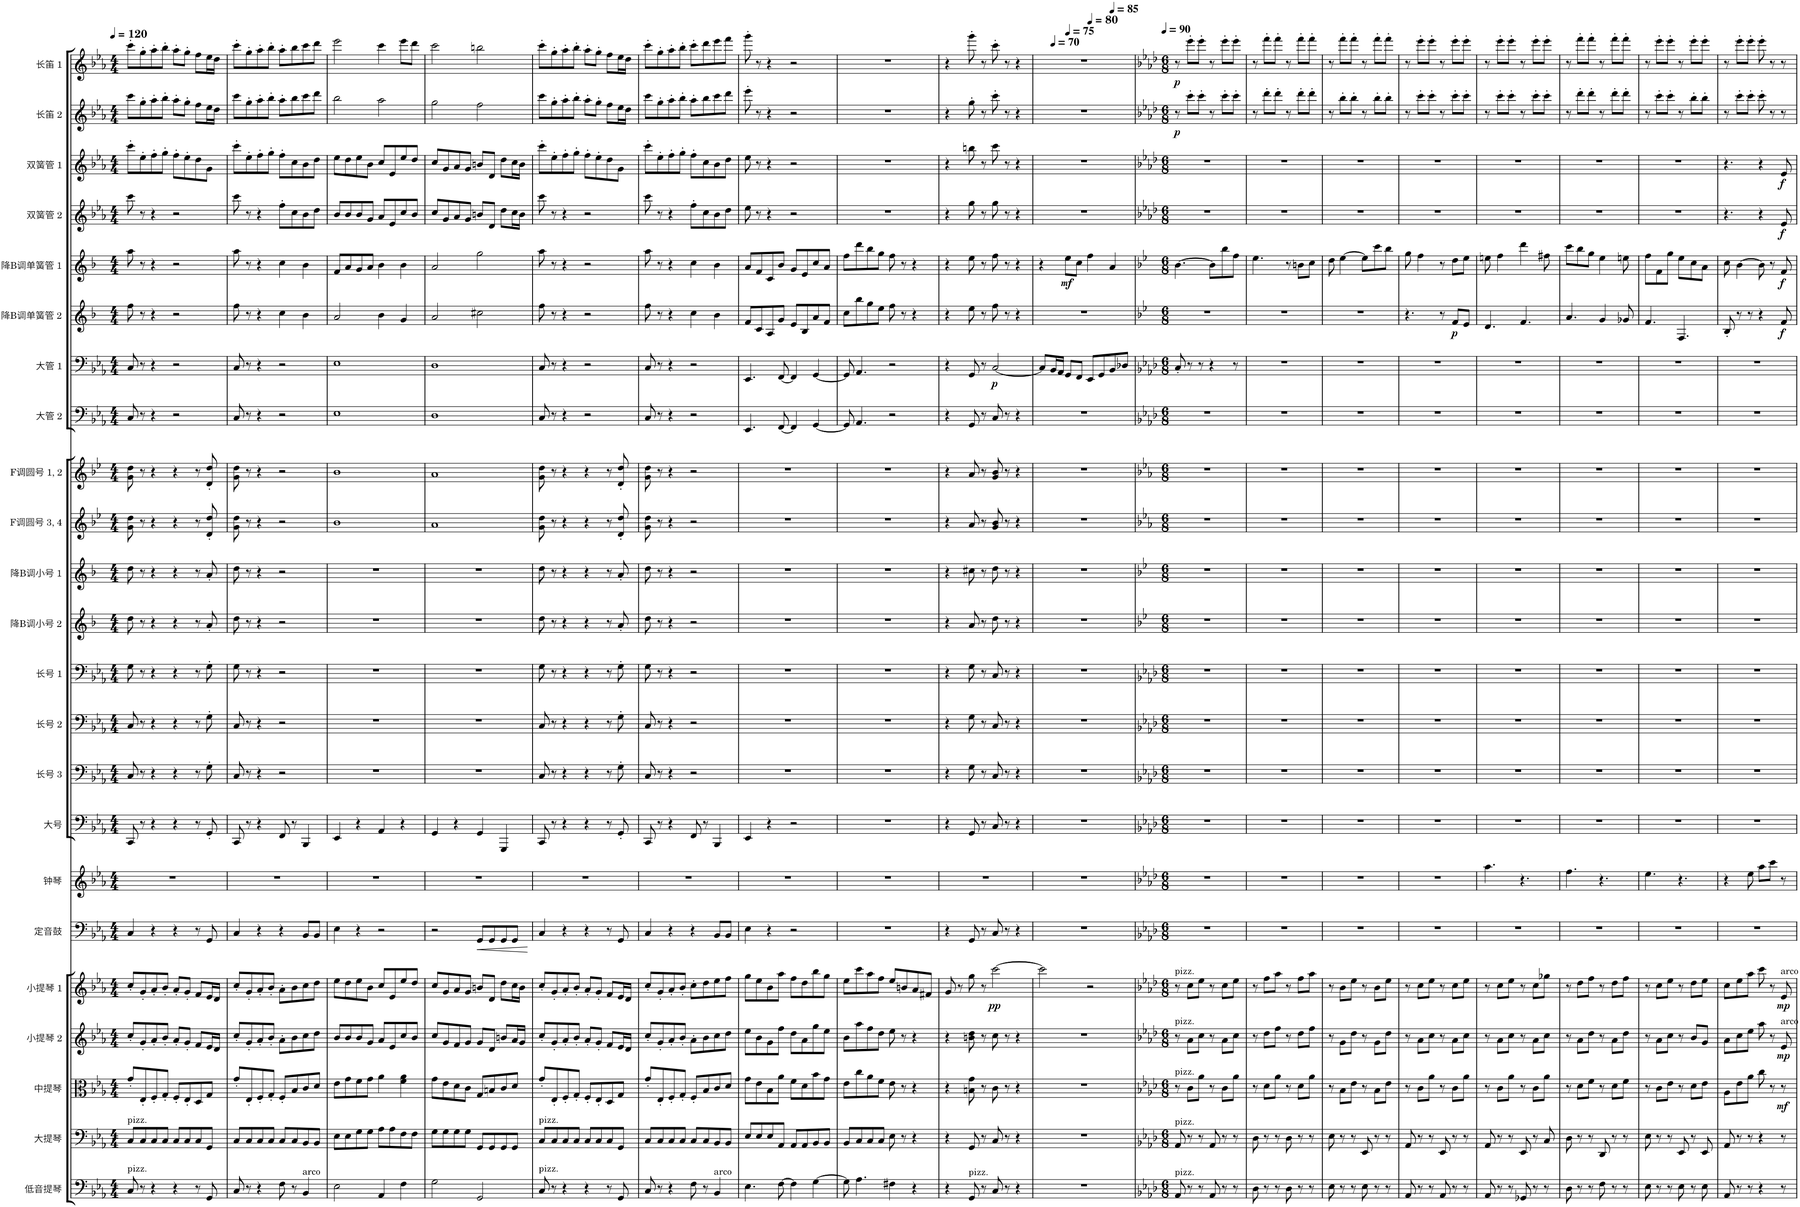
**kern	**kern	**kern	**dynam	**kern	**dynam	**kern	**dynam	**kern	**dynam	**kern	**kern	**kern	**kern	**kern	**kern	**kern	**kern	**kern	**kern	**kern	**dynam	**kern	**dynam	**kern	**dynam	**kern	**dynam	**kern	**dynam	**kern	**dynam	**kern	**dynam
*part23	*part22	*part21	*part21	*part20	*part20	*part19	*part19	*part18	*part18	*part17	*part16	*part15	*part14	*part13	*part12	*part11	*part10	*part9	*part8	*part7	*part7	*part6	*part6	*part5	*part5	*part4	*part4	*part3	*part3	*part2	*part2	*part1	*part1
*staff23	*staff22	*staff21	*staff21	*staff20	*staff20	*staff19	*staff19	*staff18	*staff18	*staff17	*staff16	*staff15	*staff14	*staff13	*staff12	*staff11	*staff10	*staff9	*staff8	*staff7	*staff7	*staff6	*staff6	*staff5	*staff5	*staff4	*staff4	*staff3	*staff3	*staff2	*staff2	*staff1	*staff1
*I"低音提琴	*I"大提琴	*I"中提琴	*	*I"小提琴 2	*	*I"小提琴 1	*	*I"定音鼓	*	*I"钟琴	*I"大号	*I"长号 3	*I"长号 2	*I"长号 1	*I"降B调小号 2	*I"降B调小号 1	*I"F调圆号 3, 4	*I"F调圆号 1, 2	*I"大管 2	*I"大管 1	*	*I"降B调单簧管 2	*	*I"降B调单簧管 1	*	*I"双簧管 2	*	*I"双簧管 1	*	*I"长笛 2	*	*I"长笛 1	*
*clefF4	*clefF4	*clefC3	*	*clefG2	*	*clefG2	*	*clefF4	*	*clefG2	*clefF4	*clefF4	*clefF4	*clefF4	*clefG2	*clefG2	*clefG2	*clefG2	*clefF4	*clefF4	*	*clefG2	*	*clefG2	*	*clefG2	*	*clefG2	*	*clefG2	*	*clefG2	*
*Trd7c12	*	*	*	*	*	*	*	*	*	*Trd-14c-24	*	*	*	*	*Trd1c2	*Trd1c2	*Trd4c7	*Trd4c7	*	*	*	*Trd1c2	*	*Trd1c2	*	*	*	*	*	*	*	*	*
*k[b-e-a-]	*k[b-e-a-]	*k[b-e-a-]	*	*k[b-e-a-]	*	*k[b-e-a-]	*	*k[b-e-a-]	*	*k[b-e-a-]	*k[b-e-a-]	*k[b-e-a-]	*k[b-e-a-]	*k[b-e-a-]	*k[b-]	*k[b-]	*k[b-e-]	*k[b-e-]	*k[b-e-a-]	*k[b-e-a-]	*	*k[b-]	*	*k[b-]	*	*k[b-e-a-]	*	*k[b-e-a-]	*	*k[b-e-a-]	*	*k[b-e-a-]	*
*M4/4	*M4/4	*M4/4	*	*M4/4	*	*M4/4	*	*M4/4	*	*M4/4	*M4/4	*M4/4	*M4/4	*M4/4	*M4/4	*M4/4	*M4/4	*M4/4	*M4/4	*M4/4	*	*M4/4	*	*M4/4	*	*M4/4	*	*M4/4	*	*M4/4	*	*M4/4	*
*MM120	*MM120	*MM120	*	*MM120	*	*MM120	*	*MM120	*	*MM120	*MM120	*MM120	*MM120	*MM120	*MM120	*MM120	*MM120	*MM120	*MM120	*MM120	*	*MM120	*	*MM120	*	*MM120	*	*MM120	*	*MM120	*	*MM120	*
=1	=1	=1	=1	=1	=1	=1	=1	=1	=1	=1	=1	=1	=1	=1	=1	=1	=1	=1	=1	=1	=1	=1	=1	=1	=1	=1	=1	=1	=1	=1	=1	=1	=1
!	!LO:TX:a:t=pizz.	!	!	!	!	!	!	!	!	!	!	!	!	!	!	!	!	!	!	!	!	!	!	!	!	!	!	!	!	!	!	!	!
!LO:TX:a:t=pizz.	!	!	!	!	!	!	!	!	!	!	!	!	!	!	!	!	!	!	!	!	!	!	!	!	!	!	!	!	!	!	!	!	!
8C/	8C/L	8g'/L	.	8cc'/L	.	8cc'/L	.	4C/	.	1r	8CC/	8C/	8C/	8G\	8dd\	8dd\	8g\ 8dd\	8g\ 8dd\	8C/	8C/	.	8ff\	.	8aa\	.	8ccc\	.	8ccc'\L	.	8ccc\L	.	8ccc'\L	.
8r	8C/	8E-'/	.	8g'/	.	8g'/	.	.	.	.	8r	8r	8r	8r	8r	8r	8r	8r	8r	8r	.	8r	.	8r	.	8r	.	8ee-'\	.	8gg'\	.	8gg'\	.
4r	8C/	8F'/	.	8a-'/	.	8a-'/	.	4r	.	.	4r	4r	4r	4r	4r	4r	4r	4r	4r	4r	.	4r	.	4r	.	4r	.	8ff'\	.	8aa-'\	.	8aa-'\	.
.	8C/J	8G'/J	.	8b-'/J	.	8b-'/J	.	.	.	.	.	.	.	.	.	.	.	.	.	.	.	.	.	.	.	.	.	8gg'\J	.	8bb-'\J	.	8bb-'\J	.
4r	8C/L	8F'/L	.	8a-'/L	.	8a-'/L	.	4r	.	.	4r	4r	4r	4r	4r	4r	4r	4r	2r	2r	.	2r	.	2r	.	2r	.	8ff'\L	.	8aa-'\L	.	8aa-'\L	.
.	8C/	8E-'/	.	8g'/J	.	8g'/J	.	.	.	.	.	.	.	.	.	.	.	.	.	.	.	.	.	.	.	.	.	8ee-'\	.	8gg'\J	.	8gg'\J	.
8r	8C/	8D/	.	8f/L	.	8f/L	.	8r	.	.	8r	8r	8r	8r	8r	8r	8r	8r	.	.	.	.	.	.	.	.	.	8dd\	.	8ff\L	.	8ff\L	.
8GG/	8GG/J	8G/J	.	16e-/L	.	16e-/L	.	8GG/	.	.	8GG'/	8G'\	8G'\	8G'\	8a'/	8a'/	8d/' 8dd/'	8d/' 8dd/'	.	.	.	.	.	.	.	.	.	8g\J	.	16ee-\L	.	16ee-\L	.
.	.	.	.	16d/JJ	.	16d/JJ	.	.	.	.	.	.	.	.	.	.	.	.	.	.	.	.	.	.	.	.	.	.	.	16dd\JJ	.	16dd\JJ	.
=2	=2	=2	=2	=2	=2	=2	=2	=2	=2	=2	=2	=2	=2	=2	=2	=2	=2	=2	=2	=2	=2	=2	=2	=2	=2	=2	=2	=2	=2	=2	=2	=2	=2
8C/	8C/L	8g'/L	.	8cc'/L	.	8cc'/L	.	4C/	.	1r	8CC/	8C/	8C/	8G\	8dd\	8dd\	8g\ 8dd\	8g\ 8dd\	8C/	8C/	.	8ff\	.	8aa\	.	8ccc\	.	8ccc'\L	.	8ccc\L	.	8ccc'\L	.
8r	8C/	8E-'/	.	8g'/	.	8g'/	.	.	.	.	8r	8r	8r	8r	8r	8r	8r	8r	8r	8r	.	8r	.	8r	.	8r	.	8ee-'\	.	8gg'\	.	8gg'\	.
4r	8C/	8F'/	.	8a-'/	.	8a-'/	.	4r	.	.	4r	4r	4r	4r	4r	4r	4r	4r	4r	4r	.	4r	.	4r	.	4r	.	8ff'\	.	8aa-'\	.	8aa-'\	.
.	8C/J	8G'/J	.	8b-'/J	.	8b-'/J	.	.	.	.	.	.	.	.	.	.	.	.	.	.	.	.	.	.	.	.	.	8gg'\J	.	8bb-'\J	.	8bb-'\J	.
8F\	8C/L	8F'/L	.	8a-'\L	.	8a-'\L	.	4r	.	.	8FF/	2r	2r	2r	2r	2r	2r	2r	2r	2r	.	4cc\	.	4cc\	.	8ff'\L	.	8ff'\L	.	8aa-'\L	.	8aa-'\L	.
8r	8C/	8B-/	.	8b-\	.	8b-\	.	.	.	.	8r	.	.	.	.	.	.	.	.	.	.	.	.	.	.	8cc\	.	8cc\	.	8bb-\	.	8bb-\	.
!LO:TX:a:t=arco	!	!	!	!	!	!	!	!	!	!	!	!	!	!	!	!	!	!	!	!	!	!	!	!	!	!	!	!	!	!	!	!	!
4BB-/	8BB-/	8c/	.	8cc\	.	8cc\	.	8BB-/L	.	.	4BBB-/	.	.	.	.	.	.	.	.	.	.	4b-\	.	4b-\	.	8b-\	.	8b-\	.	8ccc\	.	8ccc\	.
.	8BB-/J	8d/J	.	8dd\J	.	8dd\J	.	8BB-/J	.	.	.	.	.	.	.	.	.	.	.	.	.	.	.	.	.	8dd\J	.	8dd\J	.	8ddd\J	.	8ddd\J	.
=3	=3	=3	=3	=3	=3	=3	=3	=3	=3	=3	=3	=3	=3	=3	=3	=3	=3	=3	=3	=3	=3	=3	=3	=3	=3	=3	=3	=3	=3	=3	=3	=3	=3
2E-\	8E-\L	8e-\L	.	8b-/L	.	8ee-\L	.	4E-\	.	1r	4EE-/	1r	1r	1r	1r	1r	1b-	1b-	1E-	1E-	.	2a/	.	8f/L	.	8b-/L	.	8ee-\L	.	2bb-\	.	2eee-\	.
.	8E-\	8g\	.	8b-/	.	8dd\	.	.	.	.	.	.	.	.	.	.	.	.	.	.	.	.	.	8a/	.	8b-/	.	8dd\	.	.	.	.	.
.	8G\	8f\	.	8b-/	.	8ee-\	.	4r	.	.	4r	.	.	.	.	.	.	.	.	.	.	.	.	8g/	.	8b-/	.	8ee-\	.	.	.	.	.
.	8G\J	8g\J	.	8g/J	.	8b-\J	.	.	.	.	.	.	.	.	.	.	.	.	.	.	.	.	.	8a/J	.	8g/J	.	8b-\J	.	.	.	.	.
4AA-/	8A-\L	4a-\	.	8a-/L	.	8cc/L	.	2r	.	.	4AA-/	.	.	.	.	.	.	.	.	.	.	4b-\	.	4b-\	.	8a-/L	.	8cc/L	.	2aa-\	.	4ccc\	.
.	8A-\	.	.	8e-/	.	8e-/	.	.	.	.	.	.	.	.	.	.	.	.	.	.	.	.	.	.	.	8e-/	.	8e-/	.	.	.	.	.
4F\	8F\	4f\ 4a-\	.	8cc/	.	8ee-/	.	.	.	.	4r	.	.	.	.	.	.	.	.	.	.	4g/	.	4b-\	.	8cc/	.	8ee-/	.	.	.	8eee-\L	.
.	8F\J	.	.	8b-/J	.	8dd/J	.	.	.	.	.	.	.	.	.	.	.	.	.	.	.	.	.	.	.	8b-/J	.	8dd/J	.	.	.	8ddd\J	.
=4	=4	=4	=4	=4	=4	=4	=4	=4	=4	=4	=4	=4	=4	=4	=4	=4	=4	=4	=4	=4	=4	=4	=4	=4	=4	=4	=4	=4	=4	=4	=4	=4	=4
2G\	8G\L	8g\L	.	8cc/L	.	8cc/L	.	2r	.	1r	4GG/	1r	1r	1r	1r	1r	1a	1a	1D	1D	.	2a/	.	2a/	.	8cc/L	.	8cc/L	.	2gg\	.	2ccc\	.
.	8G\	8e-\	.	8g/	.	8g/	.	.	.	.	.	.	.	.	.	.	.	.	.	.	.	.	.	.	.	8g/	.	8g/	.	.	.	.	.
.	8G\	8d\	.	8f/	.	8a-/	.	.	.	.	4r	.	.	.	.	.	.	.	.	.	.	.	.	.	.	8a-/	.	8a-/	.	.	.	.	.
.	8G\J	8c\J	.	8g/J	.	8g/J	.	.	.	.	.	.	.	.	.	.	.	.	.	.	.	.	.	.	.	8g/J	.	8g/J	.	.	.	.	.
!	!	!	!	!	!	!	!	!	!LO:HP:b	!	!	!	!	!	!	!	!	!	!	!	!	!	!	!	!	!	!	!	!	!	!	!	!
2GG/	8GG/L	8G/L	.	8g/L	.	8bn/L	.	8GG/L	<	.	4GG/	.	.	.	.	.	.	.	.	.	.	2cc#X\	.	2gg\	.	8bn/L	.	8bn/L	.	2ff\	.	2bbn\	.
.	8GG/	8Bn/	.	8d/J	.	8d/J	.	8GG/	.	.	.	.	.	.	.	.	.	.	.	.	.	.	.	.	.	8d/J	.	8d/J	.	.	.	.	.
.	8GG/	8c/	.	8bn/L	.	8dd\L	.	8GG/	.	.	4GGG/	.	.	.	.	.	.	.	.	.	.	.	.	.	.	8dd\L	.	8dd\L	.	.	.	.	.
.	8GG/J	8d/J	.	16a-/L	.	16cc\L	.	8GG/J	.	.	.	.	.	.	.	.	.	.	.	.	.	.	.	.	.	16cc\L	.	16cc\L	.	.	.	.	.
.	.	.	.	16g/JJ	.	16b\JJ	.	.	.	.	.	.	.	.	.	.	.	.	.	.	.	.	.	.	.	16b\JJ	.	16b\JJ	.	.	.	.	.
.	.	.	.	.	.	.	.	.	[	.	.	.	.	.	.	.	.	.	.	.	.	.	.	.	.	.	.	.	.	.	.	.	.
=5	=5	=5	=5	=5	=5	=5	=5	=5	=5	=5	=5	=5	=5	=5	=5	=5	=5	=5	=5	=5	=5	=5	=5	=5	=5	=5	=5	=5	=5	=5	=5	=5	=5
!	!LO:TX:a:t=pizz.	!	!	!	!	!	!	!	!	!	!	!	!	!	!	!	!	!	!	!	!	!	!	!	!	!	!	!	!	!	!	!	!
!LO:TX:a:t=pizz.	!	!	!	!	!	!	!	!	!	!	!	!	!	!	!	!	!	!	!	!	!	!	!	!	!	!	!	!	!	!	!	!	!
8C/	8C/L	8g'/L	.	8cc'/L	.	8cc'/L	.	4C/	.	1r	8CC/	8C/	8C/	8G\	8dd\	8dd\	8g\ 8dd\	8g\ 8dd\	8C/	8C/	.	8ff\	.	8aa\	.	8ccc\	.	8ccc'\L	.	8ccc\L	.	8ccc'\L	.
8r	8C/	8E-'/	.	8g'/	.	8g'/	.	.	.	.	8r	8r	8r	8r	8r	8r	8r	8r	8r	8r	.	8r	.	8r	.	8r	.	8ee-'\	.	8gg'\	.	8gg'\	.
4r	8C/	8F'/	.	8a-'/	.	8a-'/	.	4r	.	.	4r	4r	4r	4r	4r	4r	4r	4r	4r	4r	.	4r	.	4r	.	4r	.	8ff'\	.	8aa-'\	.	8aa-'\	.
.	8C/J	8G'/J	.	8b-'/J	.	8b-'/J	.	.	.	.	.	.	.	.	.	.	.	.	.	.	.	.	.	.	.	.	.	8gg'\J	.	8bb-'\J	.	8bb-'\J	.
4r	8C/L	8F'/L	.	8a-'/L	.	8a-'/L	.	4r	.	.	4r	4r	4r	4r	4r	4r	4r	4r	2r	2r	.	2r	.	2r	.	2r	.	8ff'\L	.	8aa-'\L	.	8aa-'\L	.
.	8C/	8E-'/	.	8g'/J	.	8g'/J	.	.	.	.	.	.	.	.	.	.	.	.	.	.	.	.	.	.	.	.	.	8ee-'\	.	8gg'\J	.	8gg'\J	.
8r	8C/	8D/	.	8f/L	.	8f/L	.	8r	.	.	8r	8r	8r	8r	8r	8r	8r	8r	.	.	.	.	.	.	.	.	.	8dd\	.	8ff\L	.	8ff\L	.
8GG/	8GG/J	8G/J	.	16e-/L	.	16e-/L	.	8GG/	.	.	8GG'/	8G'\	8G'\	8G'\	8a'/	8a'/	8d/' 8dd/'	8d/' 8dd/'	.	.	.	.	.	.	.	.	.	8g\J	.	16ee-\L	.	16ee-\L	.
.	.	.	.	16d/JJ	.	16d/JJ	.	.	.	.	.	.	.	.	.	.	.	.	.	.	.	.	.	.	.	.	.	.	.	16dd\JJ	.	16dd\JJ	.
=6	=6	=6	=6	=6	=6	=6	=6	=6	=6	=6	=6	=6	=6	=6	=6	=6	=6	=6	=6	=6	=6	=6	=6	=6	=6	=6	=6	=6	=6	=6	=6	=6	=6
8C/	8C/L	8g'/L	.	8cc'/L	.	8cc'/L	.	4C/	.	1r	8CC/	8C/	8C/	8G\	8dd\	8dd\	8g\ 8dd\	8g\ 8dd\	8C/	8C/	.	8ff\	.	8aa\	.	8ccc\	.	8ccc'\L	.	8ccc\L	.	8ccc'\L	.
8r	8C/	8E-'/	.	8g'/	.	8g'/	.	.	.	.	8r	8r	8r	8r	8r	8r	8r	8r	8r	8r	.	8r	.	8r	.	8r	.	8ee-'\	.	8gg'\	.	8gg'\	.
4r	8C/	8F'/	.	8a-'/	.	8a-'/	.	4r	.	.	4r	4r	4r	4r	4r	4r	4r	4r	4r	4r	.	4r	.	4r	.	4r	.	8ff'\	.	8aa-'\	.	8aa-'\	.
.	8C/J	8G'/J	.	8b-'/J	.	8b-'/J	.	.	.	.	.	.	.	.	.	.	.	.	.	.	.	.	.	.	.	.	.	8gg'\J	.	8bb-'\J	.	8bb-'\J	.
8F\	8C/L	8F'/L	.	8a-'\L	.	8cc'\L	.	4r	.	.	8FF/	2r	2r	2r	2r	2r	2r	2r	2r	2r	.	4cc\	.	4cc\	.	8ff'\L	.	8ff'\L	.	8aa-'\L	.	8ccc'\L	.
8r	8C/	8B-/	.	8b-\	.	8dd\	.	.	.	.	8r	.	.	.	.	.	.	.	.	.	.	.	.	.	.	8cc\	.	8cc\	.	8bb-\	.	8ddd\	.
!LO:TX:a:t=arco	!	!	!	!	!	!	!	!	!	!	!	!	!	!	!	!	!	!	!	!	!	!	!	!	!	!	!	!	!	!	!	!	!
4BB-/	8BB-/	8c/	.	8cc\	.	8ee-\	.	8BB-/L	.	.	4BBB-/	.	.	.	.	.	.	.	.	.	.	4b-\	.	4b-\	.	8b-\	.	8b-\	.	8ccc\	.	8eee-\	.
.	8BB-/J	8d/J	.	8dd\J	.	8ff\J	.	8BB-/J	.	.	.	.	.	.	.	.	.	.	.	.	.	.	.	.	.	8dd\J	.	8dd\J	.	8ddd\J	.	8fff\J	.
=7	=7	=7	=7	=7	=7	=7	=7	=7	=7	=7	=7	=7	=7	=7	=7	=7	=7	=7	=7	=7	=7	=7	=7	=7	=7	=7	=7	=7	=7	=7	=7	=7	=7
4.E-\	8E-/L	8g\L	.	8ee-\L	.	8gg\L	.	4E-\	.	1r	4EE-/	1r	1r	1r	1r	1r	1r	1r	4.EE-/	4.EE-/	.	8f/L	.	8a/L	.	8ee-\	.	8ee-\	.	8eee-'\	.	8ggg'\	.
.	8E-/	8e-\	.	8b-\	.	8ee-\	.	.	.	.	.	.	.	.	.	.	.	.	.	.	.	8c/	.	8f/	.	8r	.	8r	.	8r	.	8r	.
.	8E-/	8B-\	.	8g\	.	8b-\	.	4r	.	.	4r	.	.	.	.	.	.	.	.	.	.	8A/	.	8c/	.	4r	.	4r	.	4r	.	4r	.
[8F\	8AA-/J	8a-\J	.	8ff\J	.	8aa-\J	.	.	.	.	.	.	.	.	.	.	.	.	[8FF/	[8FF/	.	8g/J	.	8b-/J	.	.	.	.	.	.	.	.	.
4F\]	8AA-/L	8f\L	.	8dd\L	.	8ff\L	.	2r	.	.	2r	.	.	.	.	.	.	.	4FF/]	4FF/]	.	8e/L	.	8g/L	.	2r	.	2r	.	2r	.	2r	.
.	8AA-/	8d\	.	8a-\	.	8dd\	.	.	.	.	.	.	.	.	.	.	.	.	.	.	.	8B-/	.	8e/	.	.	.	.	.	.	.	.	.
[4G\	8BB-/	8b-\	.	8gg\	.	8bb-\	.	.	.	.	.	.	.	.	.	.	.	.	[4GG/	[4GG/	.	8a/	.	8cc/	.	.	.	.	.	.	.	.	.
.	8BB-/J	8g\J	.	8ee-\J	.	8gg\J	.	.	.	.	.	.	.	.	.	.	.	.	.	.	.	8f/J	.	8a/J	.	.	.	.	.	.	.	.	.
=8	=8	=8	=8	=8	=8	=8	=8	=8	=8	=8	=8	=8	=8	=8	=8	=8	=8	=8	=8	=8	=8	=8	=8	=8	=8	=8	=8	=8	=8	=8	=8	=8	=8
8G\]	8BB-/L	8e-\L	.	8b-\L	.	8ee-\L	.	1r	.	1r	1r	1r	1r	1r	1r	1r	1r	1r	8GG/]	8GG/]	.	8cc\L	.	8ff\L	.	1r	.	1r	.	1r	.	1r	.
4.A-\	8C/	8cc\	.	8aa-\	.	8ccc\	.	.	.	.	.	.	.	.	.	.	.	.	4.AA-/	4.AA-/	.	8bb-\	.	8ddd\	.	.	.	.	.	.	.	.	.
.	8C/	8a-\	.	8ff\	.	8aa-\	.	.	.	.	.	.	.	.	.	.	.	.	.	.	.	8gg\	.	8bb-\	.	.	.	.	.	.	.	.	.
.	8C/J	8f\J	.	8dd\J	.	8ff\J	.	.	.	.	.	.	.	.	.	.	.	.	.	.	.	8ee\J	.	8gg\J	.	.	.	.	.	.	.	.	.
4F#X\	8E-\	8e-\	.	8ee-\	.	8ee-/L	.	.	.	.	.	.	.	.	.	.	.	.	2r	2r	.	8ff\	.	8ff\	.	.	.	.	.	.	.	.	.
.	8r	8r	.	8r	.	8bn/	.	.	.	.	.	.	.	.	.	.	.	.	.	.	.	8r	.	8r	.	.	.	.	.	.	.	.	.
4r	4r	4r	.	4r	.	8a-/	.	.	.	.	.	.	.	.	.	.	.	.	.	.	.	4r	.	4r	.	.	.	.	.	.	.	.	.
.	.	.	.	.	.	8f#X/J	.	.	.	.	.	.	.	.	.	.	.	.	.	.	.	.	.	.	.	.	.	.	.	.	.	.	.
=9	=9	=9	=9	=9	=9	=9	=9	=9	=9	=9	=9	=9	=9	=9	=9	=9	=9	=9	=9	=9	=9	=9	=9	=9	=9	=9	=9	=9	=9	=9	=9	=9	=9
4r	4r	4r	.	4r	.	8g/	.	4r	.	1r	4r	4r	4r	4r	4r	4r	4r	4r	4r	4r	.	4r	.	4r	.	4r	.	4r	.	4r	.	4r	.
.	.	.	.	.	.	8r	.	.	.	.	.	.	.	.	.	.	.	.	.	.	.	.	.	.	.	.	.	.	.	.	.	.	.
!LO:TX:a:t=pizz.	!	!	!	!	!	!	!	!	!	!	!	!	!	!	!	!	!	!	!	!	!	!	!	!	!	!	!	!	!	!	!	!	!
8GG/	8GG/	8Bn\ 8g\	.	8bn\ 8dd\	.	8gg\	.	8GG/	.	.	8GG/	8G\	8G\	8G\	8a/	8cc#X\	8a/	8a/	8GG/	8GG/	.	8ee\	.	8ee\	.	8gg\	.	8bbn\	.	8gg'\	.	8ggg'\	.
8r	8r	8r	.	8r	.	8r	.	8r	.	.	8r	8r	8r	8r	8r	8r	8r	8r	8r	8r	.	8r	.	8r	.	8r	.	8r	.	8r	.	8r	.
!	!	!	!	!	!	!	!LO:DY:b	!	!	!	!	!	!	!	!	!	!	!	!	!	!LO:DY:b	!	!	!	!	!	!	!	!	!	!	!	!
8C/	8C/	8c\	.	8cc\	.	[2ccc\	pp	8C/	.	.	8C/	8C/	8C/	8C/	8dd\	8dd\	8g/ 8b-/	8g/ 8b-/	8C/	[2C/	p	8ff\	.	8ff\	.	8gg\	.	8ccc\	.	8ccc'\	.	8ccc'\	.
8r	8r	8r	.	8r	.	.	.	8r	.	.	8r	8r	8r	8r	8r	8r	8r	8r	8r	.	.	8r	.	8r	.	8r	.	8r	.	8r	.	8r	.
4r	4r	4r	.	4r	.	.	.	4r	.	.	4r	4r	4r	4r	4r	4r	4r	4r	4r	.	.	4r	.	4r	.	4r	.	4r	.	4r	.	4r	.
=10	=10	=10	=10	=10	=10	=10	=10	=10	=10	=10	=10	=10	=10	=10	=10	=10	=10	=10	=10	=10	=10	=10	=10	=10	=10	=10	=10	=10	=10	=10	=10	=10	=10
*	*	*	*	*	*	*	*	*	*	*	*	*	*	*	*	*	*	*	*	*	*	*	*	*	*	*	*	*	*	*	*	*^	*
*	*	*	*	*	*	*	*	*	*	*	*	*	*	*	*	*	*	*	*	*	*	*	*	*	*	*	*	*	*	*	*	*	*^	*
*	*	*	*	*	*	*	*	*	*	*	*	*	*	*	*	*	*	*	*	*	*	*	*	*	*	*	*	*	*	*	*	*	*	*^	*
*	*	*	*	*	*	*	*	*	*	*	*	*	*	*	*	*	*	*	*	*	*	*	*	*	*	*	*	*	*	*	*	*	*	*	*^	*
1r	1r	1r	.	1r	.	2ccc\]	.	1r	.	1r	1r	1r	1r	1r	1r	1r	1r	1r	1r	8C/L]	.	1r	.	4r	.	1r	.	1r	.	1r	.	1r	8ryy	4ryy	2ryy	2.ryy	.
*	*	*	*	*	*	*	*	*	*	*	*	*	*	*	*	*	*	*	*	*	*	*	*	*	*	*	*	*	*	*	*	*MM70	*	*	*	*	*
.	.	.	.	.	.	.	.	.	.	.	.	.	.	.	.	.	.	.	.	16BB-/L	.	.	.	.	.	.	.	.	.	.	.	.	2..ryy	.	.	.	.
.	.	.	.	.	.	.	.	.	.	.	.	.	.	.	.	.	.	.	.	16AA-/JJ	.	.	.	.	.	.	.	.	.	.	.	.	.	.	.	.	.
*	*	*	*	*	*	*	*	*	*	*	*	*	*	*	*	*	*	*	*	*	*	*	*	*	*	*	*	*	*	*	*	*MM75	*	*	*	*	*
!	!	!	!	!	!	!	!	!	!	!	!	!	!	!	!	!	!	!	!	!	!	!	!	!	!LO:DY:b	!	!	!	!	!	!	!	!	!	!	!	!
.	.	.	.	.	.	.	.	.	.	.	.	.	.	.	.	.	.	.	.	8GG/L	.	.	.	8ee\L	mf	.	.	.	.	.	.	.	.	2.ryy	.	.	.
.	.	.	.	.	.	.	.	.	.	.	.	.	.	.	.	.	.	.	.	8FF/J	.	.	.	8cc\J	.	.	.	.	.	.	.	.	.	.	.	.	.
*	*	*	*	*	*	*	*	*	*	*	*	*	*	*	*	*	*	*	*	*	*	*	*	*	*	*	*	*	*	*	*	*MM80	*	*	*	*	*
.	.	.	.	.	.	2r	.	.	.	.	.	.	.	.	.	.	.	.	.	8EE-/L	.	.	.	4ff\	.	.	.	.	.	.	.	.	.	.	2ryy	.	.
.	.	.	.	.	.	.	.	.	.	.	.	.	.	.	.	.	.	.	.	8GG/	.	.	.	.	.	.	.	.	.	.	.	.	.	.	.	.	.
*	*	*	*	*	*	*	*	*	*	*	*	*	*	*	*	*	*	*	*	*	*	*	*	*	*	*	*	*	*	*	*	*MM85	*	*	*	*	*
.	.	.	.	.	.	.	.	.	.	.	.	.	.	.	.	.	.	.	.	8BB-/	.	.	.	4a/	.	.	.	.	.	.	.	.	.	.	.	4ryy	.
.	.	.	.	.	.	.	.	.	.	.	.	.	.	.	.	.	.	.	.	8D-X/J	.	.	.	.	.	.	.	.	.	.	.	.	.	.	.	.	.
*	*	*	*	*	*	*	*	*	*	*	*	*	*	*	*	*	*	*	*	*	*	*	*	*	*	*	*	*	*	*	*	*v	*v	*v	*v	*v	*
=11	=11	=11	=11	=11	=11	=11	=11	=11	=11	=11	=11	=11	=11	=11	=11	=11	=11	=11	=11	=11	=11	=11	=11	=11	=11	=11	=11	=11	=11	=11	=11	=11	=11
*k[b-e-a-d-]	*k[b-e-a-d-]	*k[b-e-a-d-]	*	*k[b-e-a-d-]	*	*k[b-e-a-d-]	*	*k[b-e-a-d-]	*	*k[b-e-a-d-]	*k[b-e-a-d-]	*k[b-e-a-d-]	*k[b-e-a-d-]	*k[b-e-a-d-]	*k[b-e-]	*k[b-e-]	*k[b-e-a-]	*k[b-e-a-]	*k[b-e-a-d-]	*k[b-e-a-d-]	*	*k[b-e-]	*	*k[b-e-]	*	*k[b-e-a-d-]	*	*k[b-e-a-d-]	*	*k[b-e-a-d-]	*	*k[b-e-a-d-]	*
*M6/8	*M6/8	*M6/8	*	*M6/8	*	*M6/8	*	*M6/8	*	*M6/8	*M6/8	*M6/8	*M6/8	*M6/8	*M6/8	*M6/8	*M6/8	*M6/8	*M6/8	*M6/8	*	*M6/8	*	*M6/8	*	*M6/8	*	*M6/8	*	*M6/8	*	*M6/8	*
*	*	*	*	*	*	*	*	*	*	*	*	*	*	*	*	*	*	*	*	*	*	*	*	*	*	*	*	*	*	*	*	*MM90	*
*	*	*	*	*	*	*	*	*	*	*	*	*	*	*	*	*	*	*	*	*	*	*	*	*	*	*	*	*	*	*	*	*^	*
*	*	*	*	*	*	*	*	*	*	*	*	*	*	*	*	*	*	*	*	*	*	*	*	*	*	*	*	*	*	*	*	*	*^	*
*	*	*	*	*	*	*	*	*	*	*	*	*	*	*	*	*	*	*	*	*	*	*	*	*	*	*	*	*	*	*	*	*	*	*^	*
*	*	*	*	*	*	*	*	*	*	*	*	*	*	*	*	*	*	*	*	*	*	*	*	*	*	*	*	*	*	*	*	*	*	*	*^	*
!	!	!	!	!	!	!LO:TX:a:t=pizz.	!	!	!	!	!	!	!	!	!	!	!	!	!	!	!	!	!	!	!	!	!	!	!	!	!	!	!	!	!	!	!
!	!	!	!	!LO:TX:a:t=pizz.	!	!	!	!	!	!	!	!	!	!	!	!	!	!	!	!	!	!	!	!	!	!	!	!	!	!	!	!	!	!	!	!	!
!	!	!LO:TX:a:t=pizz.	!	!	!	!	!	!	!	!	!	!	!	!	!	!	!	!	!	!	!	!	!	!	!	!	!	!	!	!	!	!	!	!	!	!	!
!	!LO:TX:a:t=pizz.	!	!	!	!	!	!	!	!	!	!	!	!	!	!	!	!	!	!	!	!	!	!	!	!	!	!	!	!	!	!	!	!	!	!	!	!
!LO:TX:a:t=pizz.	!	!	!	!	!	!	!	!	!	!	!	!	!	!	!	!	!	!	!	!	!	!	!	!	!	!	!	!	!	!	!	!	!	!	!	!	!
!	!	!	!	!	!	!	!	!	!	!	!	!	!	!	!	!	!	!	!	!	!	!	!	!	!	!	!	!	!	!	!LO:DY:b	!	!	!	!	!	!LO:DY:b
*	*	*	*	*	*	*	*	*	*	*	*	*	*	*	*	*	*	*	*	*	*	*	*	*	*	*	*	*	*	*	*	*v	*v	*v	*v	*v	*
8AA-/	8AA-/	8r	.	8r	.	8r	.	2.r	.	2.r	2.r	2.r	2.r	2.r	2.r	2.r	2.r	2.r	2.r	8C'/	.	2.r	.	[4.b-\	.	2.r	.	2.r	.	8r	p	8r	p
8r	8r	8c\L	.	8a-\L	.	8cc\L	.	.	.	.	.	.	.	.	.	.	.	.	.	8r	.	.	.	.	.	.	.	.	.	8ccc'\L	.	8eee-'\L	.
8r	8r	8a-\J	.	8cc\J	.	8ee-\J	.	.	.	.	.	.	.	.	.	.	.	.	.	8r	.	.	.	.	.	.	.	.	.	8ccc'\J	.	8eee-'\J	.
8AA-/	8AA-/	8r	.	8r	.	8r	.	.	.	.	.	.	.	.	.	.	.	.	.	4r	.	.	.	8b-\L]	.	.	.	.	.	8r	.	8r	.
8r	8r	8c\L	.	8a-\L	.	8cc\L	.	.	.	.	.	.	.	.	.	.	.	.	.	.	.	.	.	8bb-\	.	.	.	.	.	8ccc'\L	.	8eee-'\L	.
8r	8r	8a-\J	.	8cc\J	.	8ee-\J	.	.	.	.	.	.	.	.	.	.	.	.	.	8r	.	.	.	8ff\J	.	.	.	.	.	8ccc'\J	.	8eee-'\J	.
=12	=12	=12	=12	=12	=12	=12	=12	=12	=12	=12	=12	=12	=12	=12	=12	=12	=12	=12	=12	=12	=12	=12	=12	=12	=12	=12	=12	=12	=12	=12	=12	=12	=12
8D-\	8D-\	8r	.	8r	.	8r	.	2.r	.	2.r	2.r	2.r	2.r	2.r	2.r	2.r	2.r	2.r	2.r	2.r	.	2.r	.	4.ee-\	.	2.r	.	2.r	.	8r	.	8r	.
8r	8r	8d-\L	.	8dd-\L	.	8ff\L	.	.	.	.	.	.	.	.	.	.	.	.	.	.	.	.	.	.	.	.	.	.	.	8ddd-'\L	.	8fff'\L	.
8r	8r	8a-\J	.	8ff\J	.	8aa-\J	.	.	.	.	.	.	.	.	.	.	.	.	.	.	.	.	.	.	.	.	.	.	.	8ddd-'\J	.	8fff'\J	.
8D-\	8D-\	8r	.	8r	.	8r	.	.	.	.	.	.	.	.	.	.	.	.	.	.	.	.	.	8r	.	.	.	.	.	8r	.	8r	.
8r	8r	8d-\L	.	8dd-\L	.	8ff\L	.	.	.	.	.	.	.	.	.	.	.	.	.	.	.	.	.	8bn\L	.	.	.	.	.	8ddd-'\L	.	8fff'\L	.
8r	8r	8a-\J	.	8ff\J	.	8aa-\J	.	.	.	.	.	.	.	.	.	.	.	.	.	.	.	.	.	8cc\J	.	.	.	.	.	8ddd-'\J	.	8fff'\J	.
=13	=13	=13	=13	=13	=13	=13	=13	=13	=13	=13	=13	=13	=13	=13	=13	=13	=13	=13	=13	=13	=13	=13	=13	=13	=13	=13	=13	=13	=13	=13	=13	=13	=13
8E-\	8E-\	8r	.	8r	.	8r	.	2.r	.	2.r	2.r	2.r	2.r	2.r	2.r	2.r	2.r	2.r	2.r	2.r	.	2.r	.	8dd\	.	2.r	.	2.r	.	8r	.	8r	.
8r	8r	8B-\L	.	8g\L	.	8b-\L	.	.	.	.	.	.	.	.	.	.	.	.	.	.	.	.	.	[4ee-\	.	.	.	.	.	8bb-'\L	.	8fff'\L	.
8r	8r	8e-\J	.	8dd-\J	.	8ee-\J	.	.	.	.	.	.	.	.	.	.	.	.	.	.	.	.	.	.	.	.	.	.	.	8bb-'\J	.	8fff'\J	.
8E-\	8EE-/	8r	.	8r	.	8r	.	.	.	.	.	.	.	.	.	.	.	.	.	.	.	.	.	8ee-\L]	.	.	.	.	.	8r	.	8r	.
8r	8r	8B-\L	.	8g\L	.	8b-\L	.	.	.	.	.	.	.	.	.	.	.	.	.	.	.	.	.	8ccc\	.	.	.	.	.	8bb-'\L	.	8fff'\L	.
8r	8r	8e-\J	.	8dd-\J	.	8ee-\J	.	.	.	.	.	.	.	.	.	.	.	.	.	.	.	.	.	8bb-\J	.	.	.	.	.	8bb-'\J	.	8fff'\J	.
=14	=14	=14	=14	=14	=14	=14	=14	=14	=14	=14	=14	=14	=14	=14	=14	=14	=14	=14	=14	=14	=14	=14	=14	=14	=14	=14	=14	=14	=14	=14	=14	=14	=14
8AA-/	8AA-/	8r	.	8r	.	8r	.	2.r	.	2.r	2.r	2.r	2.r	2.r	2.r	2.r	2.r	2.r	2.r	2.r	.	4.r	.	8gg\	.	2.r	.	2.r	.	8r	.	8r	.
8r	8r	8c\L	.	8a-\L	.	8cc\L	.	.	.	.	.	.	.	.	.	.	.	.	.	.	.	.	.	4ff\	.	.	.	.	.	8ccc'\L	.	8eee-'\L	.
8r	8r	8a-\J	.	8cc\J	.	8ee-\J	.	.	.	.	.	.	.	.	.	.	.	.	.	.	.	.	.	.	.	.	.	.	.	8ccc'\J	.	8eee-'\J	.
8AA-/	8EE-/	8r	.	8r	.	8r	.	.	.	.	.	.	.	.	.	.	.	.	.	.	.	8r	.	8r	.	.	.	.	.	8r	.	8r	.
!	!	!	!	!	!	!	!	!	!	!	!	!	!	!	!	!	!	!	!	!	!	!	!LO:DY:b	!	!	!	!	!	!	!	!	!	!
8r	8r	8c\L	.	8a-\L	.	8cc\L	.	.	.	.	.	.	.	.	.	.	.	.	.	.	.	8f/L	p	8dd\L	.	.	.	.	.	8ccc'\L	.	8eee-'\L	.
8r	8r	8a-\J	.	8cc\J	.	8ee-\J	.	.	.	.	.	.	.	.	.	.	.	.	.	.	.	8e-/J	.	8ee-\J	.	.	.	.	.	8ccc'\J	.	8eee-'\J	.
=15	=15	=15	=15	=15	=15	=15	=15	=15	=15	=15	=15	=15	=15	=15	=15	=15	=15	=15	=15	=15	=15	=15	=15	=15	=15	=15	=15	=15	=15	=15	=15	=15	=15
8AA-/	8AA-/	8r	.	8r	.	8r	.	2.r	.	4.aa-\	2.r	2.r	2.r	2.r	2.r	2.r	2.r	2.r	2.r	2.r	.	4.d/	.	8een\	.	2.r	.	2.r	.	8r	.	8r	.
8r	8r	8c\L	.	8a-\L	.	8cc\L	.	.	.	.	.	.	.	.	.	.	.	.	.	.	.	.	.	4ff\	.	.	.	.	.	8ccc'\L	.	8eee-'\L	.
8r	8r	8a-\J	.	8cc\J	.	8ee-\J	.	.	.	.	.	.	.	.	.	.	.	.	.	.	.	.	.	.	.	.	.	.	.	8ccc'\J	.	8eee-'\J	.
8GG-X/	8EE-/	8r	.	8r	.	8r	.	.	.	4.r	.	.	.	.	.	.	.	.	.	.	.	4.f/	.	4ddd\	.	.	.	.	.	8r	.	8r	.
8r	8r	8c\L	.	8a-\L	.	8cc\L	.	.	.	.	.	.	.	.	.	.	.	.	.	.	.	.	.	.	.	.	.	.	.	8ccc'\L	.	8eee-'\L	.
8r	8C/	8a-\J	.	8cc\J	.	8gg-X\J	.	.	.	.	.	.	.	.	.	.	.	.	.	.	.	.	.	8ff#X\	.	.	.	.	.	8ccc'\J	.	8eee-'\J	.
=16	=16	=16	=16	=16	=16	=16	=16	=16	=16	=16	=16	=16	=16	=16	=16	=16	=16	=16	=16	=16	=16	=16	=16	=16	=16	=16	=16	=16	=16	=16	=16	=16	=16
8D-\	8D-\	8r	.	8r	.	8r	.	2.r	.	4.ff\	2.r	2.r	2.r	2.r	2.r	2.r	2.r	2.r	2.r	2.r	.	4.a/	.	8ccc\L	.	2.r	.	2.r	.	8r	.	8r	.
8r	8r	8d-\L	.	8a-\L	.	8dd-\L	.	.	.	.	.	.	.	.	.	.	.	.	.	.	.	.	.	8bb-\	.	.	.	.	.	8ddd-'\L	.	8fff'\L	.
8r	8r	8f\J	.	8dd-\J	.	8ff\J	.	.	.	.	.	.	.	.	.	.	.	.	.	.	.	.	.	8gg\J	.	.	.	.	.	8ddd-'\J	.	8fff'\J	.
8F\	8DD-/	8r	.	8r	.	8r	.	.	.	4.r	.	.	.	.	.	.	.	.	.	.	.	4g/	.	4ee-\	.	.	.	.	.	8r	.	8r	.
8r	8r	8d-\L	.	8a-\L	.	8dd-\L	.	.	.	.	.	.	.	.	.	.	.	.	.	.	.	.	.	.	.	.	.	.	.	8ddd-'\L	.	8fff'\L	.
8r	8r	8f\J	.	8dd-\J	.	8ff\J	.	.	.	.	.	.	.	.	.	.	.	.	.	.	.	8g-X/	.	8een\	.	.	.	.	.	8ddd-'\J	.	8fff'\J	.
=17	=17	=17	=17	=17	=17	=17	=17	=17	=17	=17	=17	=17	=17	=17	=17	=17	=17	=17	=17	=17	=17	=17	=17	=17	=17	=17	=17	=17	=17	=17	=17	=17	=17
8E-\	8E-\	8r	.	8r	.	8r	.	2.r	.	4.ee-\	2.r	2.r	2.r	2.r	2.r	2.r	2.r	2.r	2.r	2.r	.	4.f/	.	8ff\L	.	2.r	.	2.r	.	8r	.	8r	.
8r	8r	8c\L	.	8a-\L	.	8cc\L	.	.	.	.	.	.	.	.	.	.	.	.	.	.	.	.	.	8f\	.	.	.	.	.	8ccc'\L	.	8eee-'\L	.
8r	8r	8e-\J	.	8cc\J	.	8ee-\J	.	.	.	.	.	.	.	.	.	.	.	.	.	.	.	.	.	8gg\J	.	.	.	.	.	8ccc'\J	.	8eee-'\J	.
8E-\	8EE-/	8r	.	8r	.	8r	.	.	.	4.r	.	.	.	.	.	.	.	.	.	.	.	4.F/	.	8ee-\L	.	.	.	.	.	8r	.	8r	.
8r	8r	8d-\L	.	8b-/L	.	8dd-\L	.	.	.	.	.	.	.	.	.	.	.	.	.	.	.	.	.	8cc\	.	.	.	.	.	8bb-'\L	.	8eee-'\L	.
8E-\	8EE-/	8e-\J	.	8g/J	.	8ee-\J	.	.	.	.	.	.	.	.	.	.	.	.	.	.	.	.	.	8a\J	.	.	.	.	.	8bb-'\J	.	8eee-'\J	.
=18	=18	=18	=18	=18	=18	=18	=18	=18	=18	=18	=18	=18	=18	=18	=18	=18	=18	=18	=18	=18	=18	=18	=18	=18	=18	=18	=18	=18	=18	=18	=18	=18	=18
8AA-/	8AA-/	8A-\L	.	8a-\L	.	8cc\L	.	2.r	.	4r	2.r	2.r	2.r	2.r	2.r	2.r	2.r	2.r	2.r	2.r	.	8B-'/	.	8cc\	.	4.r	.	4.r	.	8r	.	8r	.
8r	8r	8e-\	.	8cc\	.	8ee-\	.	.	.	.	.	.	.	.	.	.	.	.	.	.	.	8r	.	[4b-\	.	.	.	.	.	8ccc'\L	.	8eee-'\L	.
8r	8r	8a-\J	.	8ee-\J	.	8aa-\J	.	.	.	8ee-\	.	.	.	.	.	.	.	.	.	.	.	8r	.	.	.	.	.	.	.	8ccc'\J	.	8eee-'\J	.
4r	4r	8cc\	.	8aa-\	.	8ccc\	.	.	.	8aa-\L	.	.	.	.	.	.	.	.	.	.	.	4r	.	8b-\]	.	4r	.	4r	.	8ccc'\	.	8eee-'\	.
.	.	8r	.	8r	.	8r	.	.	.	8ccc\J	.	.	.	.	.	.	.	.	.	.	.	.	.	8r	.	.	.	.	.	8r	.	8r	.
!	!	!	!	!	!	!LO:TX:a:t=arco	!	!	!	!	!	!	!	!	!	!	!	!	!	!	!	!	!	!	!	!	!	!	!	!	!	!	!
!	!	!	!	!LO:TX:a:t=arco	!	!	!	!	!	!	!	!	!	!	!	!	!	!	!	!	!	!	!	!	!	!	!	!	!	!	!	!	!
!	!	!	!LO:DY:b	!	!LO:DY:b	!	!LO:DY:b	!	!	!	!	!	!	!	!	!	!	!	!	!	!	!	!LO:DY:b	!	!LO:DY:b	!	!LO:DY:b	!	!LO:DY:b	!	!	!	!
8r	8r	8r	mf	8e-/	mp	8e-/	mp	.	.	8r	.	.	.	.	.	.	.	.	.	.	.	8f/	f	8f/	f	8e-/	f	8e-/	f	8r	.	8r	.
=	=	=	=	=	=	=	=	=	=	=	=	=	=	=	=	=	=	=	=	=	=	=	=	=	=	=	=	=	=	=	=	=	=
*-	*-	*-	*-	*-	*-	*-	*-	*-	*-	*-	*-	*-	*-	*-	*-	*-	*-	*-	*-	*-	*-	*-	*-	*-	*-	*-	*-	*-	*-	*-	*-	*-	*-
